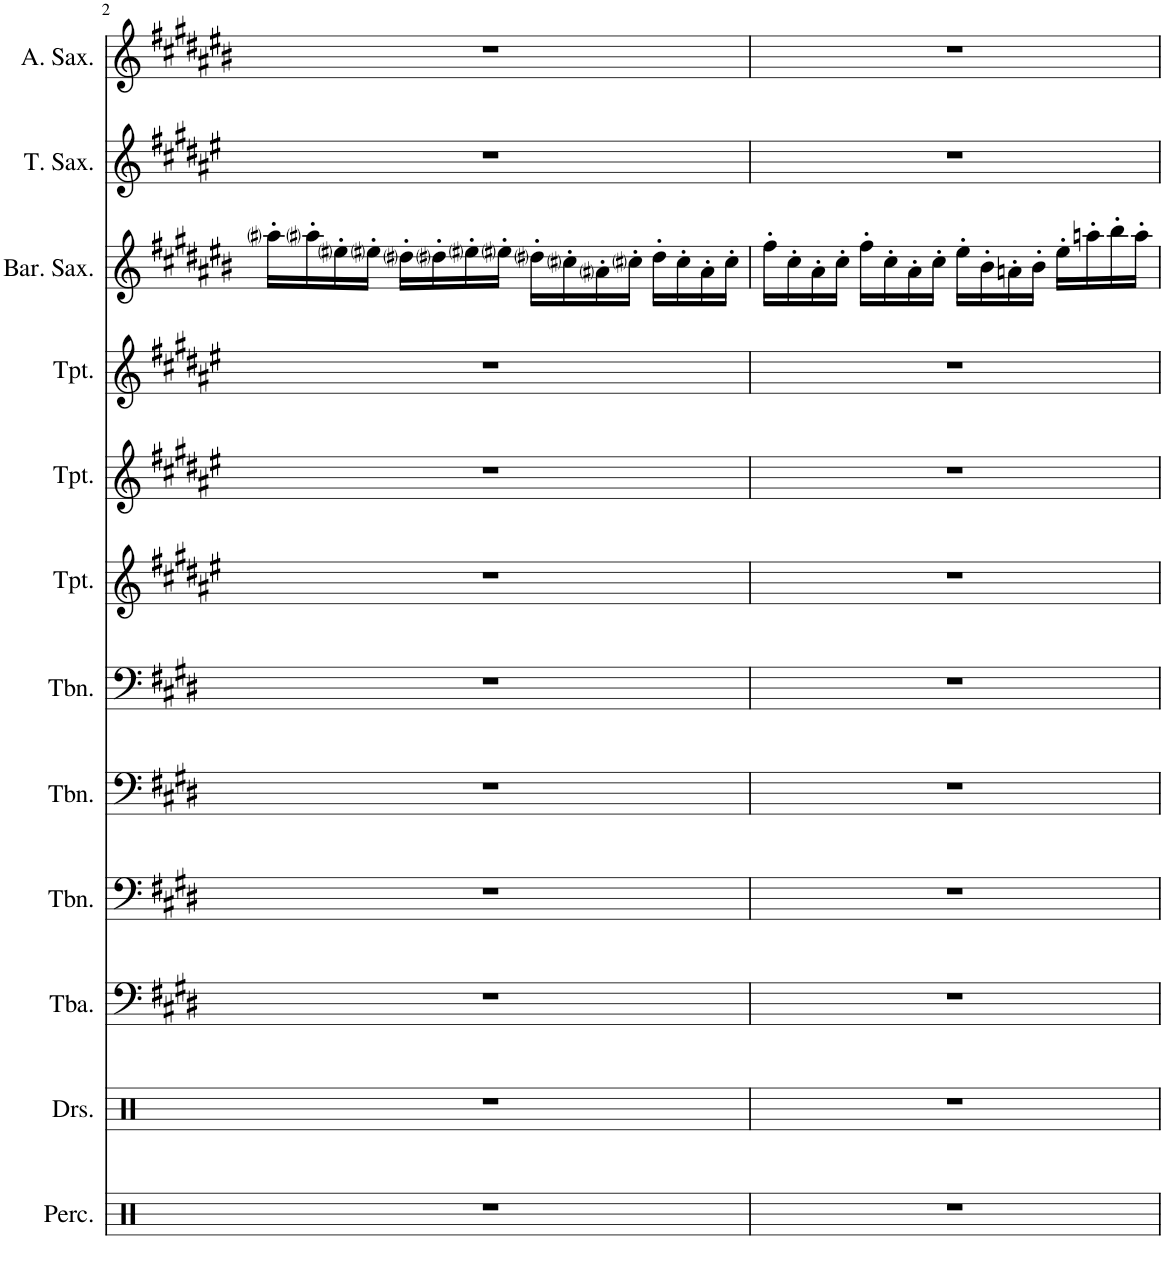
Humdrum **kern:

**kern	**kern	**kern	**kern	**kern	**kern	**kern	**kern	**kern	**kern	**kern	**kern
*part12	*part11	*part10	*part9	*part8	*part7	*part6	*part5	*part4	*part3	*part2	*part1
*staff12	*staff11	*staff10	*staff9	*staff8	*staff7	*staff6	*staff5	*staff4	*staff3	*staff2	*staff1
*I"Percussion	*I"Drumset	*I"Tuba	*I"Trombone	*I"Trombone	*I"Trombone	*I"Trumpet	*I"Trumpet	*I"Trumpet	*I"Baritone Saxophone	*I"Tenor Saxophone	*I"Alto Saxophone
*I'Perc.	*I'Drs.	*I'Tba.	*I'Tbn.	*I'Tbn.	*I'Tbn.	*I'Tpt.	*I'Tpt.	*I'Tpt.	*I'Bar. Sax.	*I'T. Sax.	*I'A. Sax.
!!LO:PB:g=z
*clefX	*clefX	*clefF4	*clefF4	*clefF4	*clefF4	*clefG2	*clefG2	*clefG2	*clefG2	*clefG2	*clefG2
*	*	*	*	*	*	*Trd1c2	*Trd1c2	*Trd1c2	*Trd12c21	*Trd8c14	*Trd5c9
*k[]	*k[]	*k[f#c#g#d#]	*k[f#c#g#d#]	*k[f#c#g#d#]	*k[f#c#g#d#]	*k[f#c#g#d#a#e#]	*k[f#c#g#d#a#e#]	*k[f#c#g#d#a#e#]	*k[f#c#g#d#a#e#b#]	*k[f#c#g#d#a#e#]	*k[f#c#g#d#a#e#b#]
*M4/4	*M4/4	*M4/4	*M4/4	*M4/4	*M4/4	*M4/4	*M4/4	*M4/4	*M4/4	*M4/4	*M4/4
=2	=2	=2	=2	=2	=2	=2	=2	=2	=2	=2	=2
1r	1r	1r	1r	1r	1r	1r	1r	1r	16aa#i'\LL	1r	1r
.	.	.	.	.	.	.	.	.	16aa#i'\	.	.
.	.	.	.	.	.	.	.	.	16ee#i'\	.	.
.	.	.	.	.	.	.	.	.	16ee#i'\JJ	.	.
.	.	.	.	.	.	.	.	.	16dd#i'\LL	.	.
.	.	.	.	.	.	.	.	.	16dd#i'\	.	.
.	.	.	.	.	.	.	.	.	16ee#i'\	.	.
.	.	.	.	.	.	.	.	.	16ee#i'\JJ	.	.
.	.	.	.	.	.	.	.	.	16dd#i'\LL	.	.
.	.	.	.	.	.	.	.	.	16cc#i'\	.	.
.	.	.	.	.	.	.	.	.	16a#i'\	.	.
.	.	.	.	.	.	.	.	.	16cc#i'\JJ	.	.
.	.	.	.	.	.	.	.	.	16dd#'\LL	.	.
.	.	.	.	.	.	.	.	.	16cc#'\	.	.
.	.	.	.	.	.	.	.	.	16a#'\	.	.
.	.	.	.	.	.	.	.	.	16cc#'\JJ	.	.
=3	=3	=3	=3	=3	=3	=3	=3	=3	=3	=3	=3
1r	1r	1r	1r	1r	1r	1r	1r	1r	16ff#'\LL	1r	1r
.	.	.	.	.	.	.	.	.	16cc#'\	.	.
.	.	.	.	.	.	.	.	.	16a#'\	.	.
.	.	.	.	.	.	.	.	.	16cc#'\JJ	.	.
.	.	.	.	.	.	.	.	.	16ff#'\LL	.	.
.	.	.	.	.	.	.	.	.	16cc#'\	.	.
.	.	.	.	.	.	.	.	.	16a#'\	.	.
.	.	.	.	.	.	.	.	.	16cc#'\JJ	.	.
.	.	.	.	.	.	.	.	.	16ee#'\LL	.	.
.	.	.	.	.	.	.	.	.	16b#'\	.	.
.	.	.	.	.	.	.	.	.	16an'\	.	.
.	.	.	.	.	.	.	.	.	16b#'\JJ	.	.
.	.	.	.	.	.	.	.	.	16ee#'\LL	.	.
.	.	.	.	.	.	.	.	.	16aan'\	.	.
.	.	.	.	.	.	.	.	.	16bb#'\	.	.
.	.	.	.	.	.	.	.	.	16aa'\JJ	.	.
=	=	=	=	=	=	=	=	=	=	=	=
*-	*-	*-	*-	*-	*-	*-	*-	*-	*-	*-	*-
